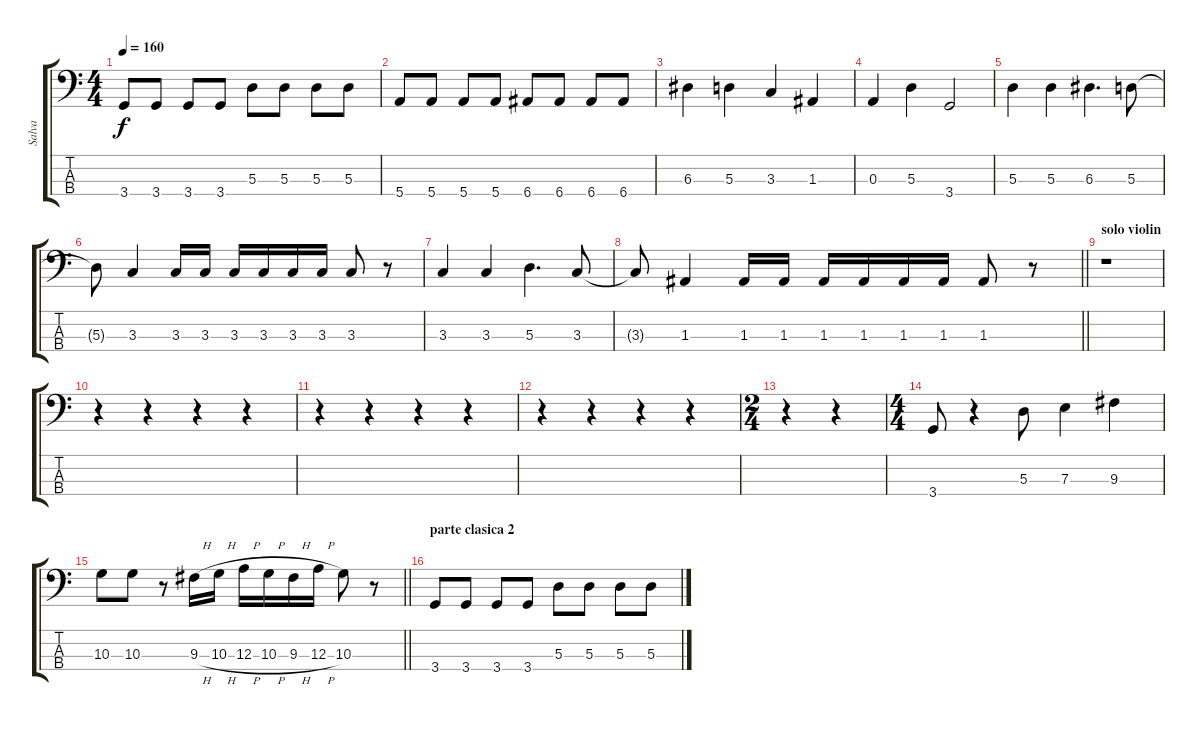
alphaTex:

\track ("Salva" "Salva") {instrument electricbassfinger}
\staff {score tabs}
\tuning (G2 D2 A1 E1) {hide}
\ts (4 4)
\tempo 160
\clef f4
\ks c
3.4.8{dy f} 3.4.8 3.4.8 3.4.8 5.3.8 5.3.8 5.3.8 5.3.8 |
5.4.8 5.4.8 5.4.8 5.4.8 6.4.8 6.4.8 6.4.8 6.4.8 |
6.3.4 5.3.4 3.3.4 1.3.4 |
0.3.4 5.3.4 3.4.2 |
5.3.4 5.3.4 6.3.4{d} 5.3.8 |
5.3{t}.8 3.3.4 3.3.16 3.3.16 3.3.16 3.3.16 3.3.16 3.3.16 3.3.8 r.8 |
3.3.4 3.3.4 5.3.4{d} 3.3.8 |
\barLineRight lightlight
3.3{t}.8 1.3.4 1.3.16 1.3.16 1.3.16 1.3.16 1.3.16 1.3.16 1.3.8 r.8 |
\section ("" "solo violin")
r.1 |
r.4 r.4 r.4 r.4 |
r.4 r.4 r.4 r.4 |
r.4 r.4 r.4 r.4 |
\ts (2 4)
r.4 r.4 |
\ts (4 4)
3.4.8 r.4 5.3.8 7.3.4 9.3.4 |
\barLineRight lightlight
10.3.8 10.3.8 r.8 9.3{h}.16 10.3{h}.16 12.3{h}.16 10.3{h}.16 9.3{h}.16 12.3{h}.16 10.3.8 r.8 |
\section ("" "parte clasica 2")
3.4.8 3.4.8 3.4.8 3.4.8 5.3.8 5.3.8 5.3.8 5.3.8
